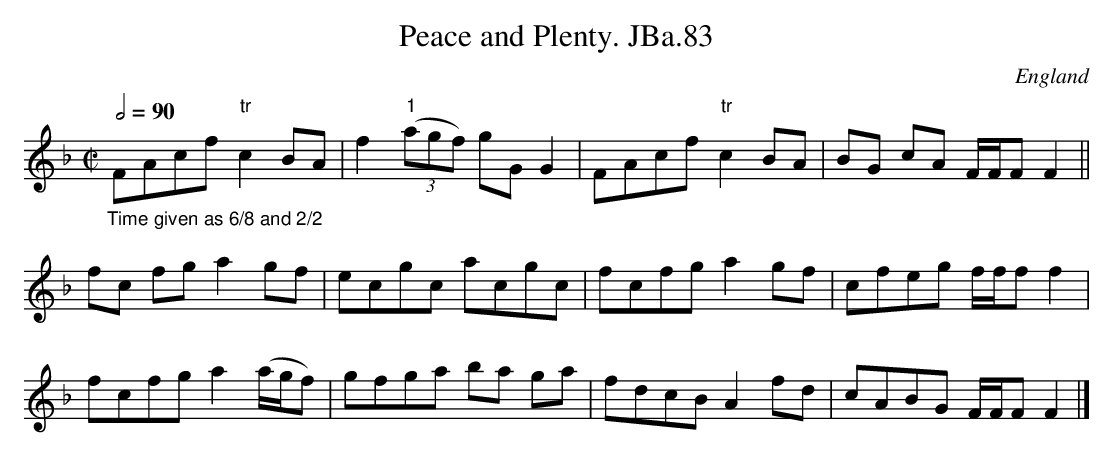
X:1
T:Peace and Plenty. JBa.83
M:C|
L:1/8
Q:1/2=90
O:England
K:F major
"_Time given as 6/8 and 2/2"
FAcf "tr"c2 BA |\
f2 "1" (3(agf) gG G2 | FAcf "tr"c2 BA |BG cA F/F/F F2 || !
fc fg a2 gf | ecgc acgc | fcfg a2 gf | cfeg f/f/f f2 |!
fcfg a2 (a/g/f) | gfga ba ga | fdcB A2 fd | cABG F/F/F F2 |]
